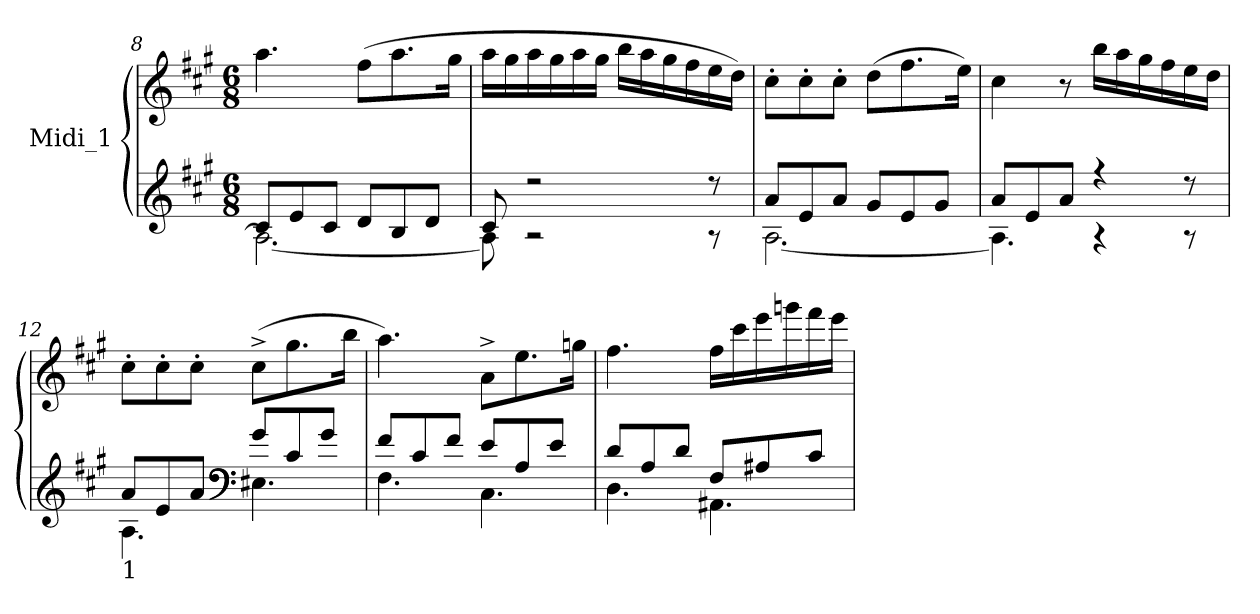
**kern	**kern
*part1	*part1
*staff2	*staff1
*I"Midi_1	*
*clefG2	*clefG2
*k[f#c#g#]	*k[f#c#g#]
*A:	*A:
*M6/8	*M6/8
=8	=8
*^	*
8c#/L	2.A\_	4.aa\
8e/	.	.
8c#/J	.	.
8d/L	.	(>8ff#\L
8B/	.	8.aa\
8d/J	.	.
.	.	16gg#\Jk
=9	=9	=9
8c#/	8A\]	16aa\LL
.	.	16gg#\
2r	2r	16aa\
.	.	16gg#\
.	.	16aa\
.	.	16gg#\JJ
.	.	16bb\LL
.	.	16aa\
.	.	16gg#\
.	.	16ff#\
8r	8r	16ee\
.	.	16dd\JJ)
=10	=10	=10
8a/L	[2.A\	8cc#'\L
8e/	.	8cc#'\
8a/J	.	8cc#'\J
8g#/L	.	(>8dd\L
8e/	.	8.ff#\
8g#/J	.	.
.	.	16ee\Jk)
!!LO:LB:g=z
=11	=11	=11
8a/L	4.A\]	4cc#\
8e/	.	.
8a/J	.	8r
4r	4r	16bb\LL
.	.	16aa\
.	.	16gg#\
.	.	16ff#\
8r	8r	16ee\
.	.	16dd\JJ
=12	=12	=12
*	*	*MM85
!LO:TX:b:t=1	!	!
8a/L	4.A\	8cc#'\L
8e/	.	8cc#'\
8a/J	.	8cc#'\J
*clefF4	*	*
8g#/L	4.E#X\	(>8cc#^\L
8c#/	.	8.gg#\
8g#/J	.	.
.	.	16bb\Jk
=13	=13	=13
8f#/L	4.F#\	4.aa\)
8c#/	.	.
8f#/J	.	.
8e/L	(<4.C#\	8a^\L
8A/	.	8.ee\
8e/J	.	.
.	.	16ggn\Jk
=14	=14	=14
8d/L	4.D\	4.ff#\)
8A/	.	.
8d/J	.	.
8F#/L	4.AA#X\	16ff#\LL
.	.	16ccc#\
8A#X/	.	16eee\
.	.	16gggn\
8c#/J	.	16fff#\
.	.	16eee\JJ
*v	*v	*
=	=
*-	*-
